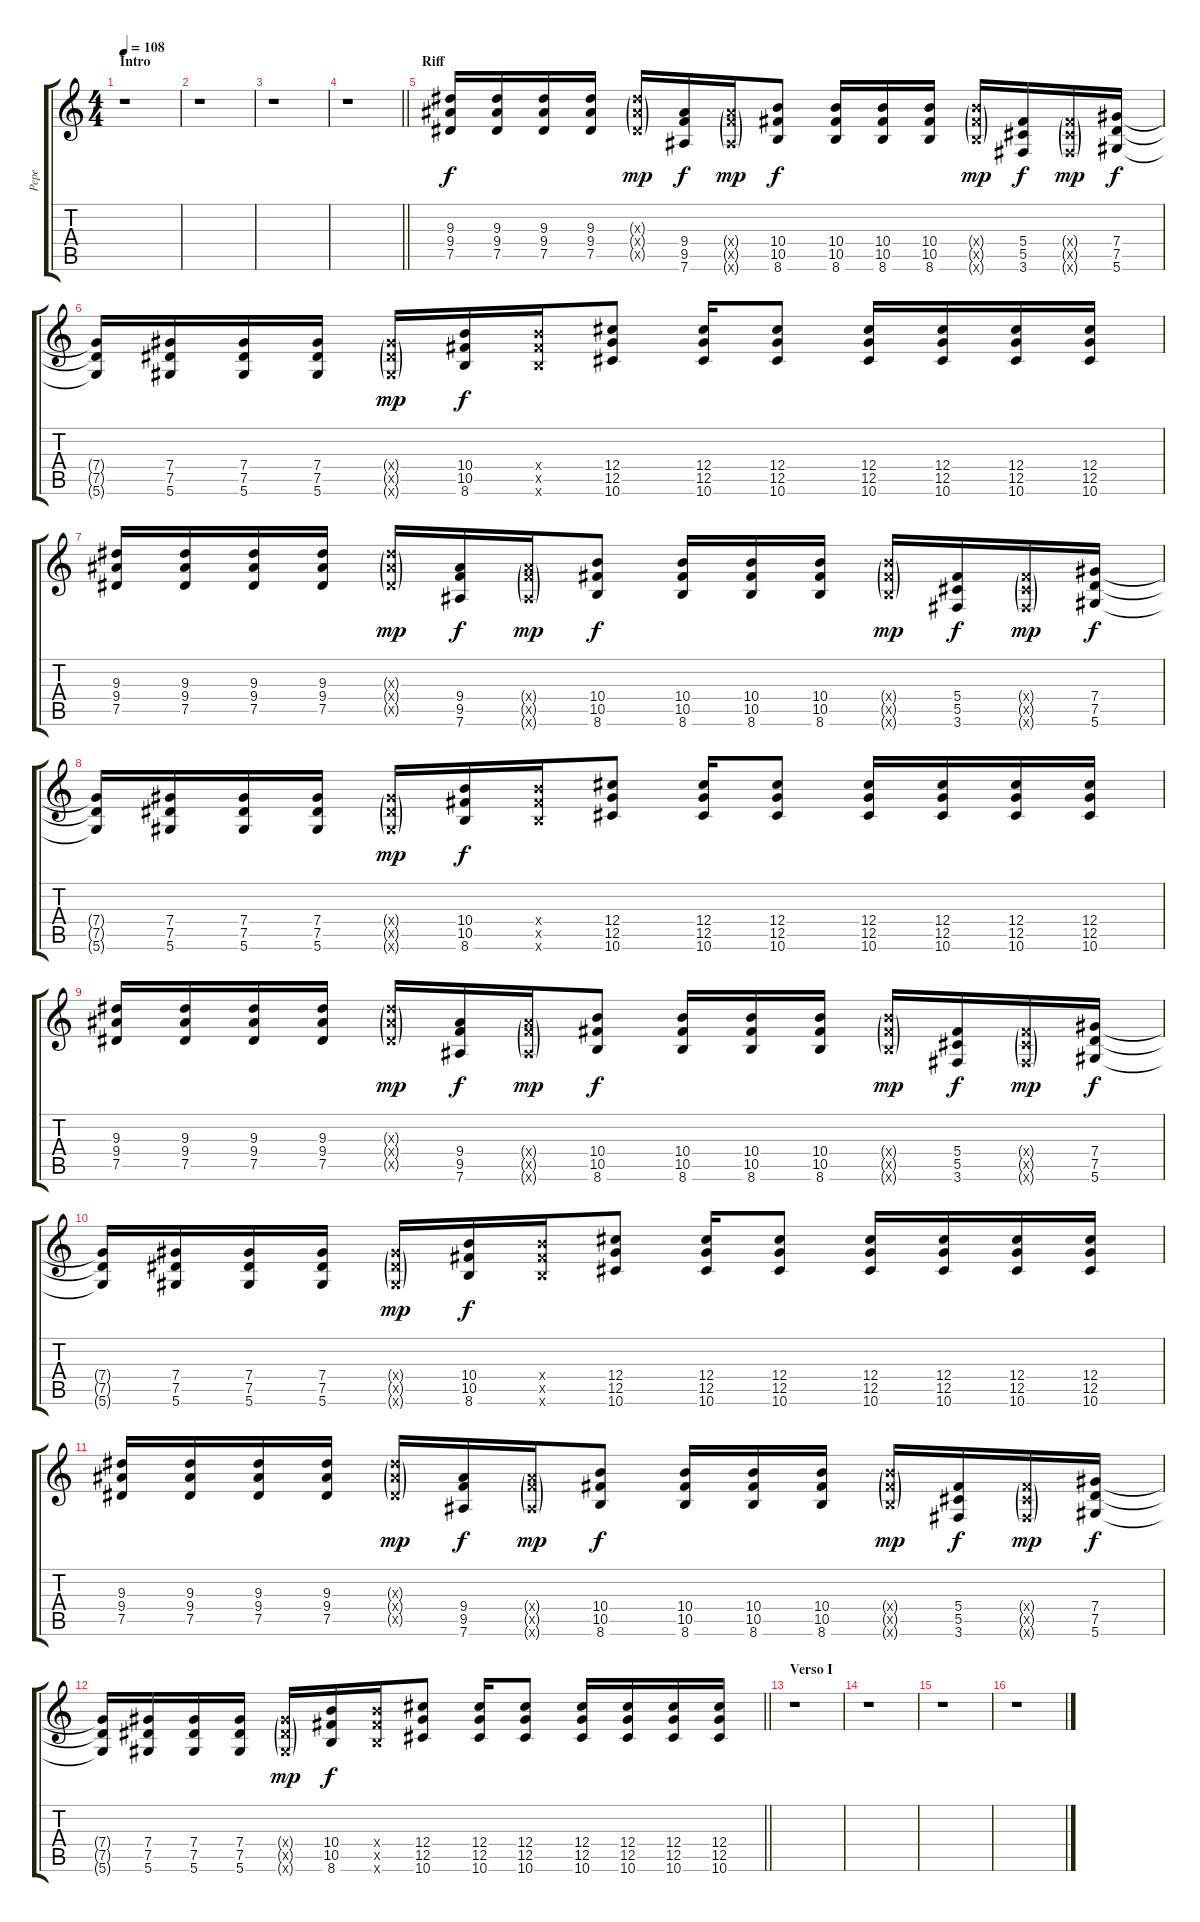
\track ("Pepe" "Pepe") {instrument distortionguitar}
\staff {score tabs}
\tuning (Eb4 Bb3 Gb3 Db3 Ab2 Eb2) {hide}
\ts (4 4)
\section ("" "Intro")
\tempo 108
\clef g2
\ks c
r.1{dy f instrument distortionguitar} |
r.1 |
r.1 |
\barLineRight lightlight
r.1 |
\section ("" "Riff")
(9.3 9.4 7.5).16 (9.3 9.4 7.5).16 (9.3 9.4 7.5).16 (9.3 9.4 7.5).16 (9.3{g x} 9.4{g x} 7.5{g x}).16{dy mp} (9.4 9.5 7.6).16{dy f} (9.4{g x} 9.5{g x} 7.6{g x}).16{dy mp} (10.4 10.5 8.6).8{dy f} (10.4 10.5 8.6).16 (10.4 10.5 8.6).16 (10.4 10.5 8.6).16 (10.4{g x} 10.5{g x} 8.6{g x}).16{dy mp} (5.4 5.5 3.6).16{dy f} (5.4{g x} 5.5{g x} 3.6{g x}).16{dy mp} (7.4 7.5 5.6).16{dy f} |
(7.4{t} 7.5{t} 5.6{t}).16 (7.4 7.5 5.6).16 (7.4 7.5 5.6).16 (7.4 7.5 5.6).16 (7.4{g x} 7.5{g x} 5.6{g x}).16{dy mp} (10.4 10.5 8.6).16{dy f} (10.4{x} 10.5{x} 8.6{x}).16 (12.4 12.5 10.6).8 (12.4 12.5 10.6).16 (12.4 12.5 10.6).8 (12.4 12.5 10.6).16 (12.4 12.5 10.6).16 (12.4 12.5 10.6).16 (12.4 12.5 10.6).16 |
(9.3 9.4 7.5).16 (9.3 9.4 7.5).16 (9.3 9.4 7.5).16 (9.3 9.4 7.5).16 (9.3{g x} 9.4{g x} 7.5{g x}).16{dy mp} (9.4 9.5 7.6).16{dy f} (9.4{g x} 9.5{g x} 7.6{g x}).16{dy mp} (10.4 10.5 8.6).8{dy f} (10.4 10.5 8.6).16 (10.4 10.5 8.6).16 (10.4 10.5 8.6).16 (10.4{g x} 10.5{g x} 8.6{g x}).16{dy mp} (5.4 5.5 3.6).16{dy f} (5.4{g x} 5.5{g x} 3.6{g x}).16{dy mp} (7.4 7.5 5.6).16{dy f} |
(7.4{t} 7.5{t} 5.6{t}).16 (7.4 7.5 5.6).16 (7.4 7.5 5.6).16 (7.4 7.5 5.6).16 (7.4{g x} 7.5{g x} 5.6{g x}).16{dy mp} (10.4 10.5 8.6).16{dy f} (10.4{x} 10.5{x} 8.6{x}).16 (12.4 12.5 10.6).8 (12.4 12.5 10.6).16 (12.4 12.5 10.6).8 (12.4 12.5 10.6).16 (12.4 12.5 10.6).16 (12.4 12.5 10.6).16 (12.4 12.5 10.6).16 |
(9.3 9.4 7.5).16 (9.3 9.4 7.5).16 (9.3 9.4 7.5).16 (9.3 9.4 7.5).16 (9.3{g x} 9.4{g x} 7.5{g x}).16{dy mp} (9.4 9.5 7.6).16{dy f} (9.4{g x} 9.5{g x} 7.6{g x}).16{dy mp} (10.4 10.5 8.6).8{dy f} (10.4 10.5 8.6).16 (10.4 10.5 8.6).16 (10.4 10.5 8.6).16 (10.4{g x} 10.5{g x} 8.6{g x}).16{dy mp} (5.4 5.5 3.6).16{dy f} (5.4{g x} 5.5{g x} 3.6{g x}).16{dy mp} (7.4 7.5 5.6).16{dy f} |
(7.4{t} 7.5{t} 5.6{t}).16 (7.4 7.5 5.6).16 (7.4 7.5 5.6).16 (7.4 7.5 5.6).16 (7.4{g x} 7.5{g x} 5.6{g x}).16{dy mp} (10.4 10.5 8.6).16{dy f} (10.4{x} 10.5{x} 8.6{x}).16 (12.4 12.5 10.6).8 (12.4 12.5 10.6).16 (12.4 12.5 10.6).8 (12.4 12.5 10.6).16 (12.4 12.5 10.6).16 (12.4 12.5 10.6).16 (12.4 12.5 10.6).16 |
(9.3 9.4 7.5).16 (9.3 9.4 7.5).16 (9.3 9.4 7.5).16 (9.3 9.4 7.5).16 (9.3{g x} 9.4{g x} 7.5{g x}).16{dy mp} (9.4 9.5 7.6).16{dy f} (9.4{g x} 9.5{g x} 7.6{g x}).16{dy mp} (10.4 10.5 8.6).8{dy f} (10.4 10.5 8.6).16 (10.4 10.5 8.6).16 (10.4 10.5 8.6).16 (10.4{g x} 10.5{g x} 8.6{g x}).16{dy mp} (5.4 5.5 3.6).16{dy f} (5.4{g x} 5.5{g x} 3.6{g x}).16{dy mp} (7.4 7.5 5.6).16{dy f} |
\barLineRight lightlight
(7.4{t} 7.5{t} 5.6{t}).16 (7.4 7.5 5.6).16 (7.4 7.5 5.6).16 (7.4 7.5 5.6).16 (7.4{g x} 7.5{g x} 5.6{g x}).16{dy mp} (10.4 10.5 8.6).16{dy f} (10.4{x} 10.5{x} 8.6{x}).16 (12.4 12.5 10.6).8 (12.4 12.5 10.6).16 (12.4 12.5 10.6).8 (12.4 12.5 10.6).16 (12.4 12.5 10.6).16 (12.4 12.5 10.6).16 (12.4 12.5 10.6).16 |
\section ("" "Verso I")
r.1 |
r.1 |
r.1 |
r.1
